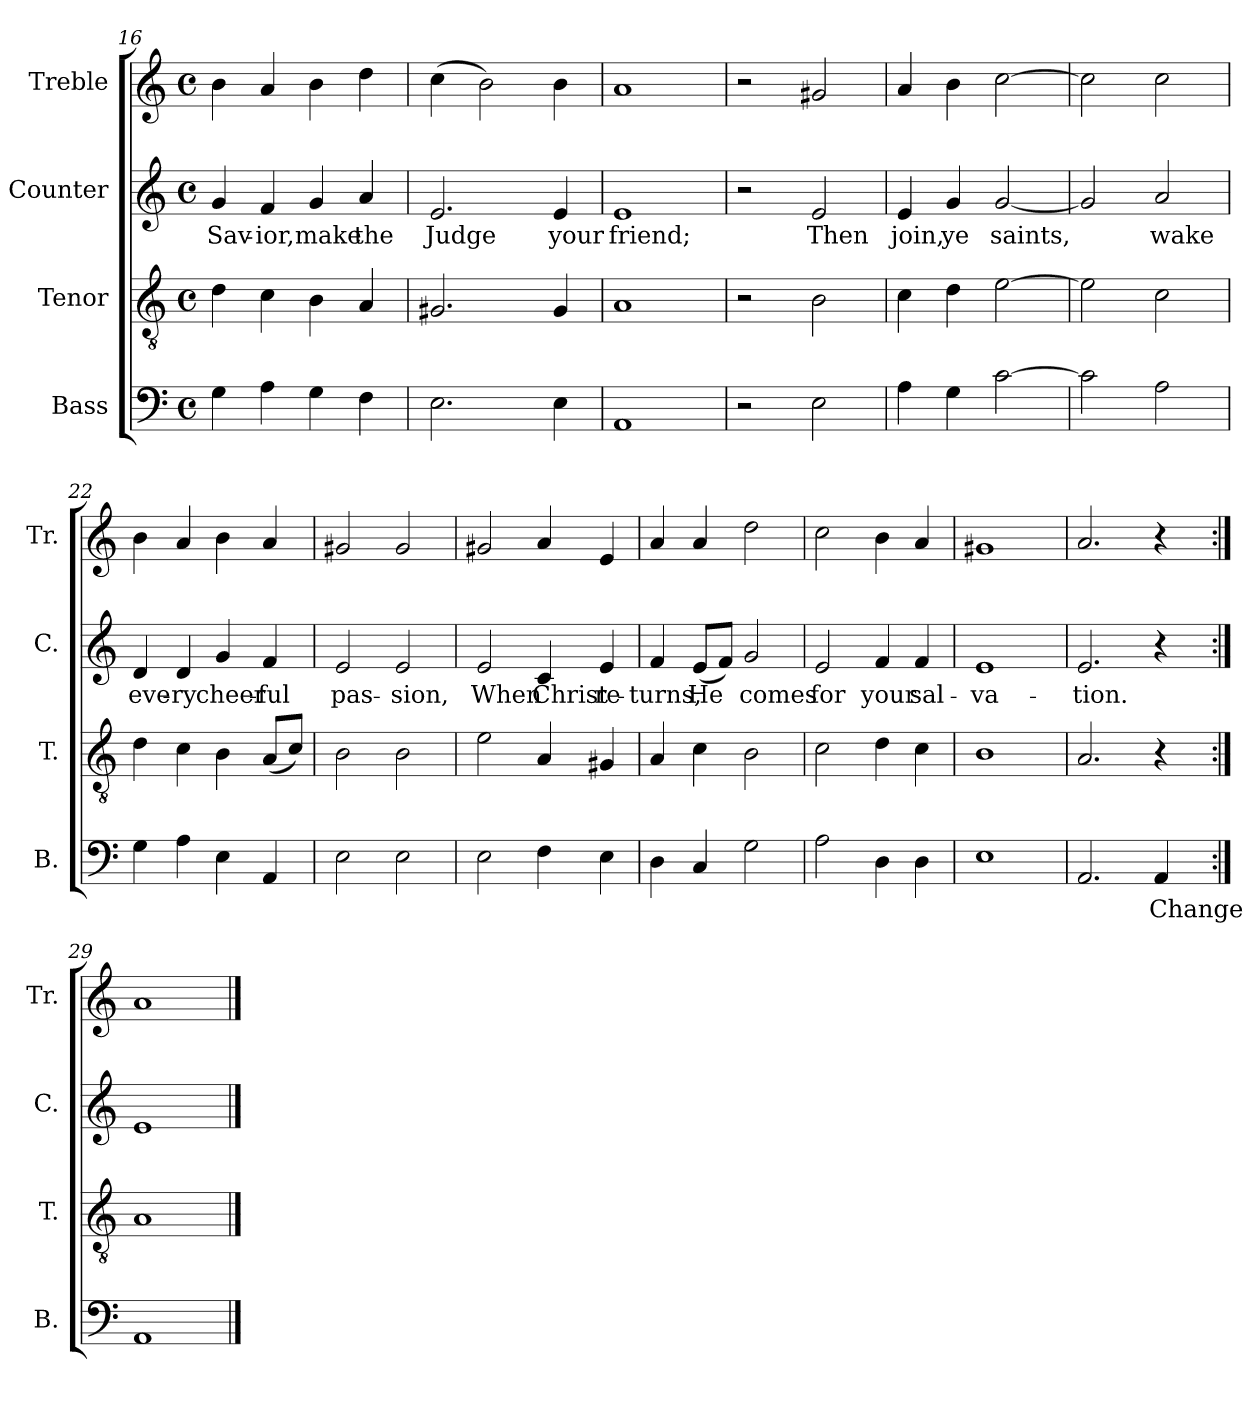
**kern	**text	**kern	**kern	**text	**kern
*part4	*part4	*part3	*part2	*part2	*part1
*staff4	*staff4	*staff3	*staff2	*staff2	*staff1
*I"Bass	*	*I"Tenor	*I"Counter	*	*I"Treble
*I'B.	*	*I'T.	*I'C.	*	*I'Tr.
*clefF4	*	*clefGv2	*clefG2	*	*clefG2
*k[]	*	*k[]	*k[]	*	*k[]
*M4/4	*	*M4/4	*M4/4	*	*M4/4
*met(c)	*	*met(c)	*met(c)	*	*met(c)
=16	=16	=16	=16	=16	=16
4G\	.	4d\	4g/	Sav-	4b\
4A\	.	4c\	4f/	-ior,	4a/
4G\	.	4B\	4g/	make	4b\
4F\	.	4A/	4a/	the	4dd\
=17	=17	=17	=17	=17	=17
2.E\	.	2.G#X/	2.e/	Judge	(4cc\
.	.	.	.	.	2b\)
4E\	.	4G#/	4e/	your	4b\
=18	=18	=18	=18	=18	=18
1AA	.	1A	1e	friend;	1a
=19	=19	=19	=19	=19	=19
2r	.	2r	2r	.	2r
2E\	.	2B\	2e/	Then	2g#X/
=20	=20	=20	=20	=20	=20
4A\	.	4c\	4e/	join,	4a/
4G\	.	4d\	4g/	ye	4b\
[2c\	.	[2e\	[2g/	saints,	[2cc\
=21	=21	=21	=21	=21	=21
2c\]	.	2e\]	2g/]	.	2cc\]
2A\	.	2c\	2a/	wake	2cc\
=22	=22	=22	=22	=22	=22
4G\	.	4d\	4d/	eve-	4b\
4A\	.	4c\	4d/	-ry	4a/
4E\	.	4B\	4g/	cheer-	4b\
4AA/	.	(8A/L	4f/	-ful	4a/
.	.	8c/J)	.	.	.
=23	=23	=23	=23	=23	=23
2E\	.	2B\	2e/	pas-	2g#X/
2E\	.	2B\	2e/	-sion,	2g#/
=24	=24	=24	=24	=24	=24
2E\	.	2e\	2e/	When	2g#X/
4F\	.	4A/	4c/	Christ	4a/
4E\	.	4G#X/	4e/	re-	4e/
=25	=25	=25	=25	=25	=25
4D\	.	4A/	4f/	-turns,	4a/
4C/	.	4c\	(8e/L	He	4a/
.	.	.	8f/J)	.	.
2G\	.	2B\	2g/	comes	2dd\
=26	=26	=26	=26	=26	=26
2A\	.	2c\	2e/	for	2cc\
4D\	.	4d\	4f/	your	4b\
4D\	.	4c\	4f/	sal-	4a/
=27	=27	=27	=27	=27	=27
1E	.	1B	1e	-va-	1g#X
=28	=28	=28	=28	=28	=28
2.AA/	.	2.A/	2.e/	-tion.	2.a/
4AA/	Change	4r	4r	.	4r
=29:|!	=29:|!	=29:|!	=29:|!	=29:|!	=29:|!
1AA	.	1A	1e	.	1a
==	==	==	==	==	==
*-	*-	*-	*-	*-	*-
